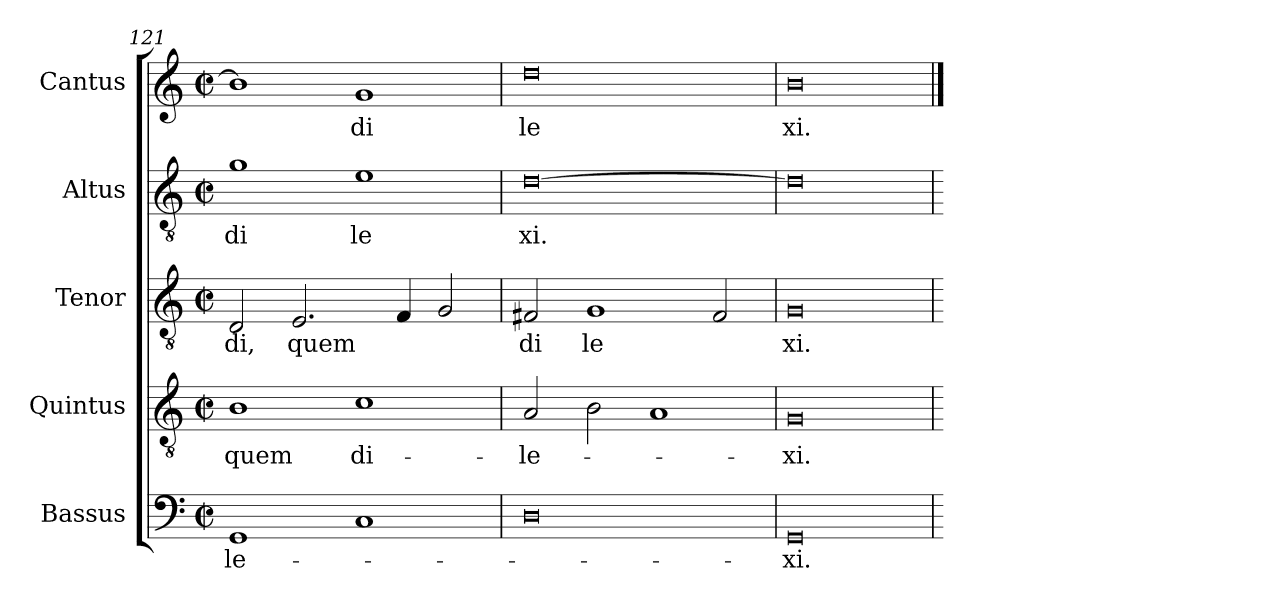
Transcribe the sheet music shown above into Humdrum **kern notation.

**kern	**text	**kern	**text	**kern	**text	**kern	**text	**kern	**text
*part5	*part5	*part4	*part4	*part3	*part3	*part2	*part2	*part1	*part1
*staff5	*staff5	*staff4	*staff4	*staff3	*staff3	*staff2	*staff2	*staff1	*staff1
*I"Bassus	*	*I"Quintus	*	*I"Tenor	*	*I"Altus	*	*I"Cantus	*
*clefF4	*	*clefGv2	*	*clefGv2	*	*clefGv2	*	*clefG2	*
*	*	*	*	*k[]	*	*	*	*k[]	*
*	*	*	*	*C:	*	*	*	*C:	*
*M2/2	*	*M2/2	*	*M2/2	*	*M2/2	*	*M2/2	*
*met(c|)	*	*met(c|)	*	*met(c|)	*	*met(c|)	*	*met(c|)	*
=121	=121	=121	=121	=121	=121	=121	=121	=121	=121
!	!LO:LY:b:cj	!	!LO:LY:b:cj	!	!LO:LY:b:cj	!	!LO:LY:b:cj	!	!
1GG	-le-	1B	quem	2D/	di,	1g	di	1b]	.
!	!	!	!	!	!LO:LY:b	!	!	!	!
.	.	.	.	2.E/	quem	.	.	.	.
!	!	!	!LO:LY:b:cj	!	!	!	!LO:LY:b:cj	!	!LO:LY:b:cj
1C	.	1c	di-	.	.	1e	le	1g	di
.	.	.	.	4F/	.	.	.	.	.
.	.	.	.	2G/	.	.	.	.	.
=122	=122	=122	=122	=122	=122	=122	=122	=122	=122
!	!	!	!LO:LY:b:cj	!	!LO:LY:b:cj	!	!LO:LY:b:cj	!	!LO:LY:b:cj
0D	.	2A/	-le-	2F#X/	di	[>0d	xi.	0dd	le
!	!	!	!	!	!LO:LY:b:cj	!	!	!	!
.	.	2B\	.	1G	le	.	.	.	.
.	.	1A	.	.	.	.	.	.	.
.	.	.	.	2F#/	.	.	.	.	.
=123	=123	=123	=123	=123	=123	=123	=123	=123	=123
!	!LO:LY:b:cj	!	!LO:LY:b:cj	!	!LO:LY:b:cj	!	!	!	!LO:LY:b:cj
0GG	-xi.	0G	-xi.	0G	xi.	0d]	.	0b	xi.
=	==	=	==	=	==	=	==	==	==
*-	*-	*-	*-	*-	*-	*-	*-	*-	*-
